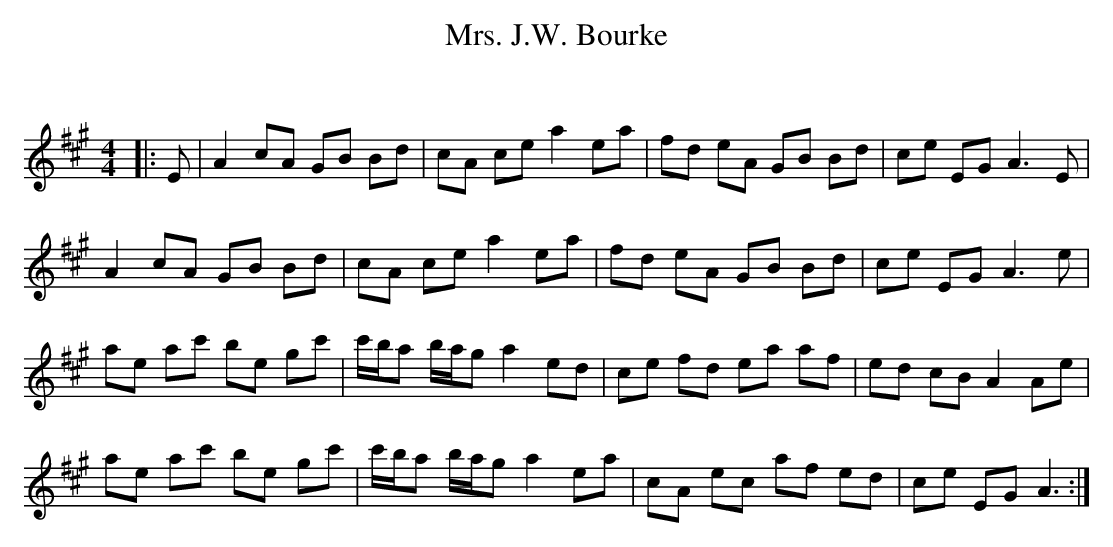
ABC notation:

X:1
T: Mrs. J.W. Bourke
C:
Q: 232
K:A
M:4/4
L:1/8
|:E|A2 cA GB Bd|cA ce a2 ea|fd eA GB Bd|ce EG A3E|
A2 cA GB Bd|cA ce a2 ea|fd eA GB Bd|ce EG A3e|
ae ac' be gc'|c'1/2b1/2a b1/2a1/2g a2 ed|ce fd ea af|ed cB A2 Ae|
ae ac' be gc'|c'1/2b1/2a b1/2a1/2g a2 ea|cA ec af ed|ce EG A3:|
